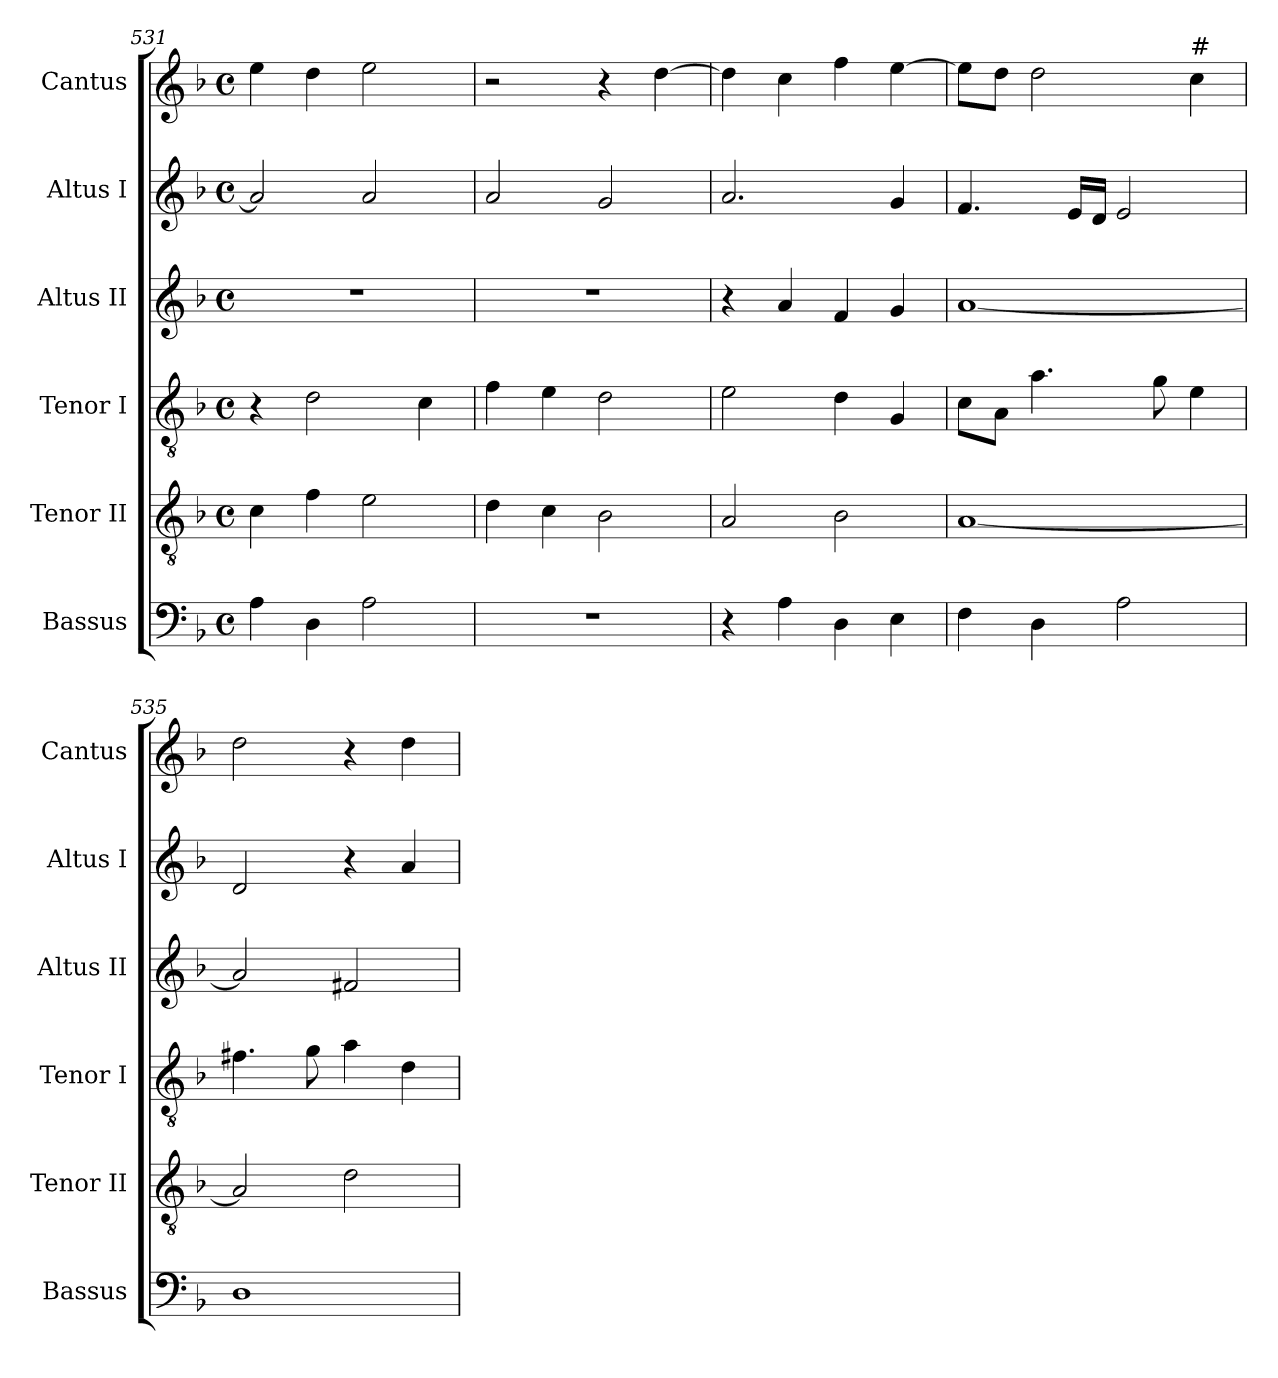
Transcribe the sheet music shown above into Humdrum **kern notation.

**kern	**kern	**kern	**kern	**kern	**kern
*part6	*part5	*part4	*part3	*part2	*part1
*staff6	*staff5	*staff4	*staff3	*staff2	*staff1
*I"Bassus	*I"Tenor II	*I"Tenor I	*I"Altus II	*I"Altus I	*I"Cantus
*I'Bassus	*I'Tenor II	*I'Tenor I	*I'Altus II	*I'Altus I	*I'Cantus
*clefF4	*clefGv2	*clefGv2	*clefG2	*clefG2	*clefG2
*k[b-]	*k[b-]	*k[b-]	*k[b-]	*k[b-]	*k[b-]
*F:	*F:	*F:	*F:	*F:	*F:
*M4/4	*M4/4	*M4/4	*M4/4	*M4/4	*M4/4
*met(c)	*met(c)	*met(c)	*met(c)	*met(c)	*met(c)
=531	=531	=531	=531	=531	=531
4A\	4c\	4r	1r	2a/]	4ee\
4D\	4f\	2d\	.	.	4dd\
2A\	2e\	.	.	2a/	2ee\
.	.	4c\	.	.	.
!!LO:LB:g=z
=532	=532	=532	=532	=532	=532
1r	4d\	4f\	1r	2a/	2r
.	4c\	4e\	.	.	.
.	2B-\	2d\	.	2g/	4r
.	.	.	.	.	[>4dd\
=533	=533	=533	=533	=533	=533
4r	2A/	2e\	4r	2.a/	4dd\]
4A\	.	.	4a/	.	4cc\
4D\	2B-\	4d\	4f/	.	4ff\
4E\	.	4G/	4g/	4g/	[>4ee\
=534	=534	=534	=534	=534	=534
4F\	[<1A	8c\L	[<1a	4.f/	8ee\L]
.	.	8A\J	.	.	8dd\J
4D\	.	4.a\	.	.	2dd\
.	.	.	.	16e/LL	.
.	.	.	.	16d/JJ	.
2A\	.	.	.	2e/	.
.	.	8g\	.	.	.
!	!	!	!	!	!LO:TX:a:t=#
.	.	4e\	.	.	4cc\
=535	=535	=535	=535	=535	=535
1D	2A/]	4.f#X\	2a/]	2d/	2dd\
.	.	8g\	.	.	.
.	2d\	4a\	2f#X/	4r	4r
.	.	4d\	.	4a/	4dd\
=	=	=	=	=	=
*-	*-	*-	*-	*-	*-
